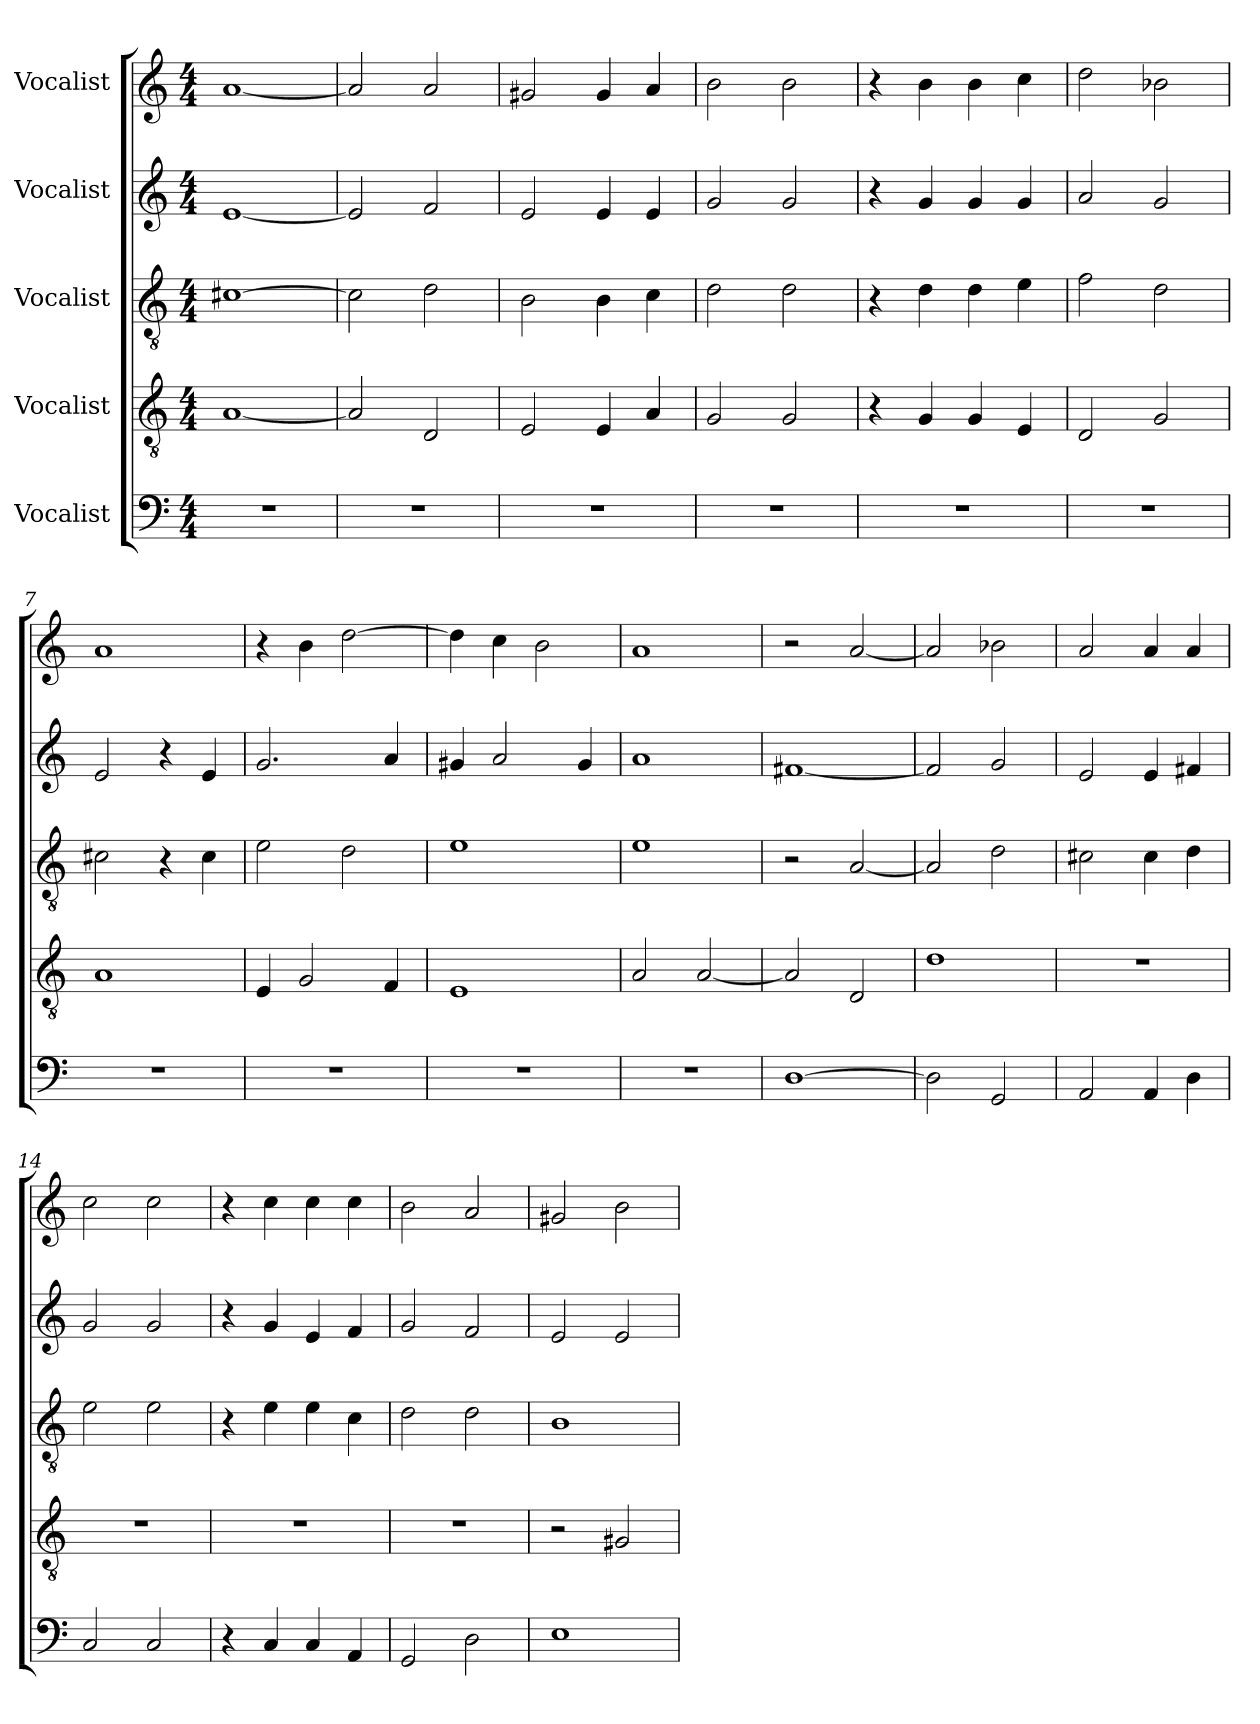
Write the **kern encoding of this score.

**kern	**kern	**kern	**kern	**kern
*part5	*part4	*part3	*part2	*part1
*staff5	*staff4	*staff3	*staff2	*staff1
*I"Vocalist	*I"Vocalist	*I"Vocalist	*I"Vocalist	*I"Vocalist
*clefF4	*clefGv2	*clefGv2	*clefG2	*clefG2
*k[]	*k[]	*k[]	*k[]	*k[]
*M4/4	*M4/4	*M4/4	*M4/4	*M4/4
=1	=1	=1	=1	=1
1r	[1A	[1c#X	[1e	[1a
=2	=2	=2	=2	=2
1r	2A/]	2c#\]	2e/]	2a/]
.	2D/	2d\	2f/	2a/
=3	=3	=3	=3	=3
1r	2E/	2B\	2e/	2g#X/
.	4E/	4B\	4e/	4g#/
.	4A/	4c\	4e/	4a/
=4	=4	=4	=4	=4
1r	2G/	2d\	2g/	2b\
.	2G/	2d\	2g/	2b\
=5	=5	=5	=5	=5
1r	4r	4r	4r	4r
.	4G/	4d\	4g/	4b\
.	4G/	4d\	4g/	4b\
.	4E/	4e\	4g/	4cc\
=6	=6	=6	=6	=6
1r	2D/	2f\	2a/	2dd\
.	2G/	2d\	2g/	2b-X\
=7	=7	=7	=7	=7
1r	1A	2c#X\	2e/	1a
.	.	4r	4r	.
.	.	4c#\	4e/	.
=8	=8	=8	=8	=8
1r	4E/	2e\	2.g/	4r
.	2G/	.	.	4b\
.	.	2d\	.	[2dd\
.	4F/	.	4a/	.
=9	=9	=9	=9	=9
1r	1E	1e	4g#X/	4dd\]
.	.	.	2a/	4cc\
.	.	.	.	2b\
.	.	.	4g#/	.
=10	=10	=10	=10	=10
1r	2A/	1e	1a	1a
.	[2A/	.	.	.
=11	=11	=11	=11	=11
[1D	2A/]	2r	[1f#X	2r
.	2D/	[2A/	.	[2a/
=12	=12	=12	=12	=12
2D\]	1d	2A/]	2f#/]	2a/]
2GG/	.	2d\	2g/	2b-X\
=13	=13	=13	=13	=13
2AA/	1r	2c#X\	2e/	2a/
4AA/	.	4c#\	4e/	4a/
4D\	.	4d\	4f#X/	4a/
=14	=14	=14	=14	=14
2C/	1r	2e\	2g/	2cc\
2C/	.	2e\	2g/	2cc\
=15	=15	=15	=15	=15
4r	1r	4r	4r	4r
4C/	.	4e\	4g/	4cc\
4C/	.	4e\	4e/	4cc\
4AA/	.	4c\	4f/	4cc\
=16	=16	=16	=16	=16
2GG/	1r	2d\	2g/	2b\
2D\	.	2d\	2f/	2a/
=17	=17	=17	=17	=17
1E	2r	1B	2e/	2g#X/
.	2G#X/	.	2e/	2b\
=	=	=	=	=
*-	*-	*-	*-	*-
